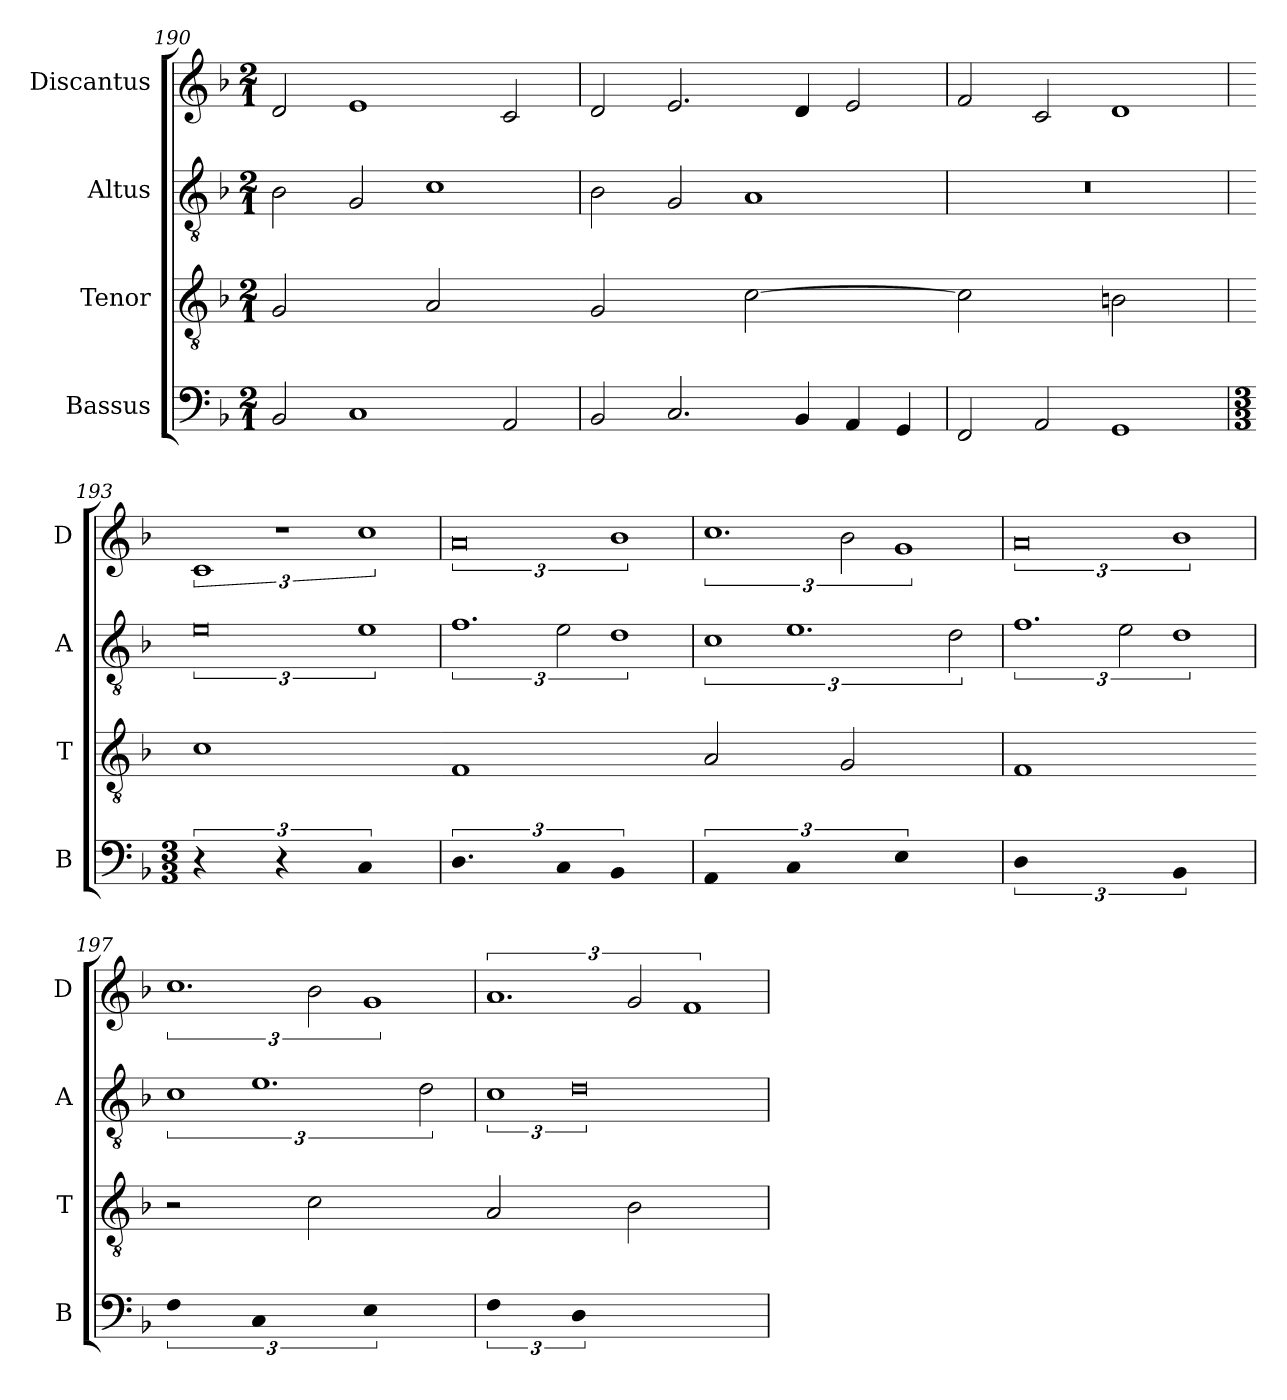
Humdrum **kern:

**kern	**kern	**kern	**kern
*part4	*part3	*part2	*part1
*staff4	*staff3	*staff2	*staff1
*I"Bassus	*I"Tenor	*I"Altus	*I"Discantus
*I'B	*I'T	*I'A	*I'D
*clefF4	*clefGv2	*clefGv2	*clefG2
*k[b-]	*k[b-]	*k[b-]	*k[b-]
*M2/1	*M2/1	*M2/1	*M2/1
=190	=190	=190	=190
!	!LO:N:vis=2	!	!
2BB-/	1G	2B-\	2d/
1C	.	2G/	1e
!	!LO:N:vis=2	!	!
.	1A	1c	.
2AA/	.	.	2c/
=191	=191-	=191	=191
!	!LO:N:vis=2	!	!
2BB-/	1G	2B-\	2d/
2.C/	.	2G/	2.e/
!	!LO:N:vis=2	!	!
.	[1c	1A	.
4BB-/	.	.	4d/
4AA/	.	.	2e/
4GG/	.	.	.
=192	=192-	=192	=192
!	!LO:N:vis=2	!	!
2FF/	1c]	0r	2f/
2AA/	.	.	2c/
!	!LO:N:vis=2	!	!
1GG	1Bn	.	1d
=193	=193	=193	=193
*M3/3	*	*	*
!LO:N:vis=1	!LO:N:vis=1	!	!
3%2r	0c	3%4e	3%2c
!LO:N:vis=1	!	!	!
3%2r	.	.	3%2r
!LO:N:vis=1	!	!	!
3%2C	.	3%2e	3%2cc
=194	=194-	=194	=194
!LO:N:vis=1.	!LO:N:vis=1	!	!
3%2.D	0F	3%2.f	3%4a
!LO:N:vis=2	!	!	!
3C/	.	3e\	.
!LO:N:vis=1	!	!	!
3%2BB-	.	3%2d	3%2b-
=195	=195-	=195	=195
!LO:N:vis=1	!LO:N:vis=2	!	!
3%2AA	1A	3%2c	3%2.cc
!LO:N:vis=1	!	!	!
3%2C	.	3%2.e	.
!	!LO:N:vis=2	!	!
.	1G	.	3b-\
!LO:N:vis=1	!	!	!
3%2E	.	.	3%2g
.	.	3d\	.
=196	=196	=196	=196
!LO:N:vis=0	!LO:N:vis=1	!	!
3%4D	0F	3%2.f	3%4a
.	.	3e\	.
!LO:N:vis=1	!	!	!
3%2BB-	.	3%2d	3%2b-
=197	=197-	=197	=197
!LO:N:vis=1	!LO:N:vis=2	!	!
3%2F	1r	3%2c	3%2.cc
!LO:N:vis=1	!	!	!
3%2C	.	3%2.e	.
!	!LO:N:vis=2	!	!
.	1c	.	3b-\
!LO:N:vis=1	!	!	!
3%2E	.	.	3%2g
.	.	3d\	.
=198	=198-	=198	=198
!LO:N:vis=1	!LO:N:vis=2	!	!
3%2F	1A	3%2c	3%2.a
!LO:N:vis=0	!	!	!
3%4D	.	3%4d	.
!	!LO:N:vis=2	!	!
.	1B-	.	3g/
.	.	.	3%2f
=	=	=	=
*-	*-	*-	*-
